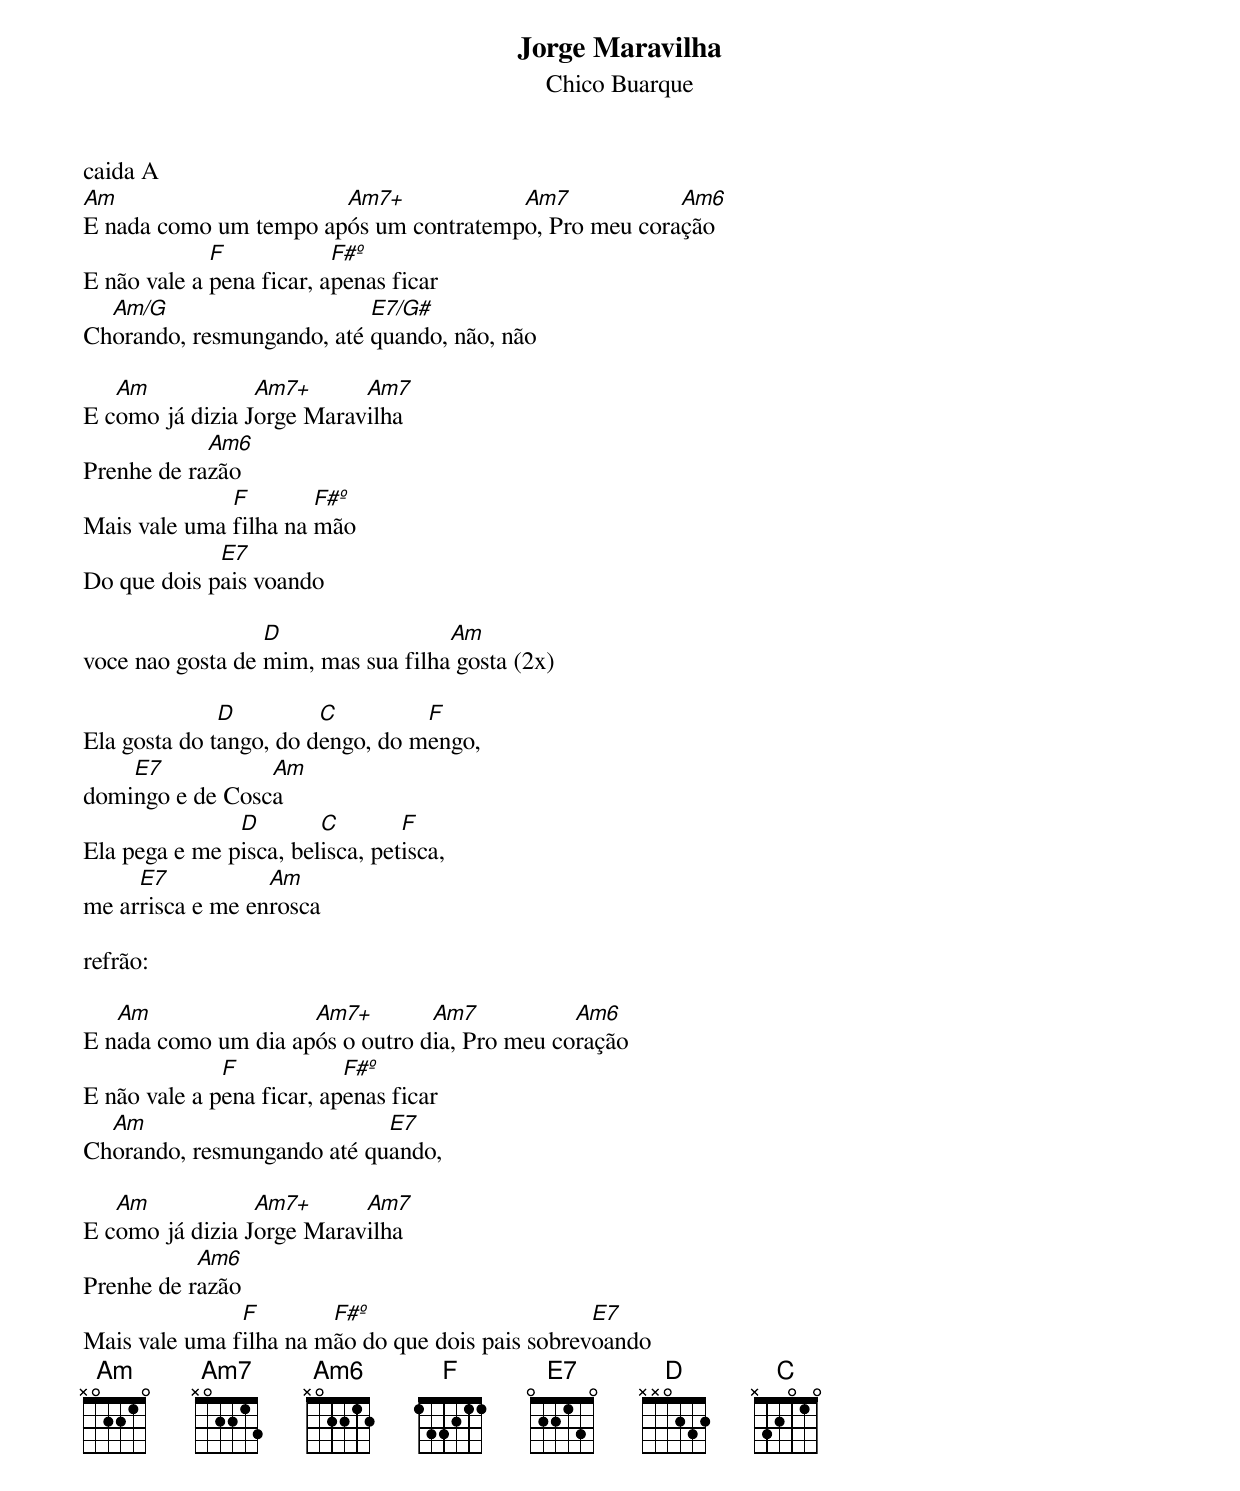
Jorge Maravilha
Chico Buarque

caida A
Am                     Am7+            Am7            Am6
E nada como um tempo após um contratempo, Pro meu coração
             F            F#º
E não vale a pena ficar, apenas ficar
  Am/G                     E7/G#
Chorando, resmungando, até quando, não, não

   Am            Am7+      Am7
E como já dizia Jorge Maravilha
            Am6
Prenhe de razão
              F        F#º
Mais vale uma filha na mão
             E7
Do que dois pais voando

                  D                 Am
voce nao gosta de mim, mas sua filha gosta (2x)

              D         C         F
Ela gosta do tango, do dengo, do mengo,
    E7           Am
domingo e de Cosca
               D        C        F
Ela pega e me pisca, belisca, petisca,
     E7           Am
me arrisca e me enrosca

refrão:

   Am                Am7+        Am7           Am6
E nada como um dia após o outro dia, Pro meu coração
              F            F#º
E não vale a pena ficar, apenas ficar
  Am                        E7
Chorando, resmungando até quando,

   Am            Am7+      Am7
E como já dizia Jorge Maravilha
           Am6
Prenhe de razão
               F        F#º                       E7
Mais vale uma filha na mão do que dois pais sobrevoando
